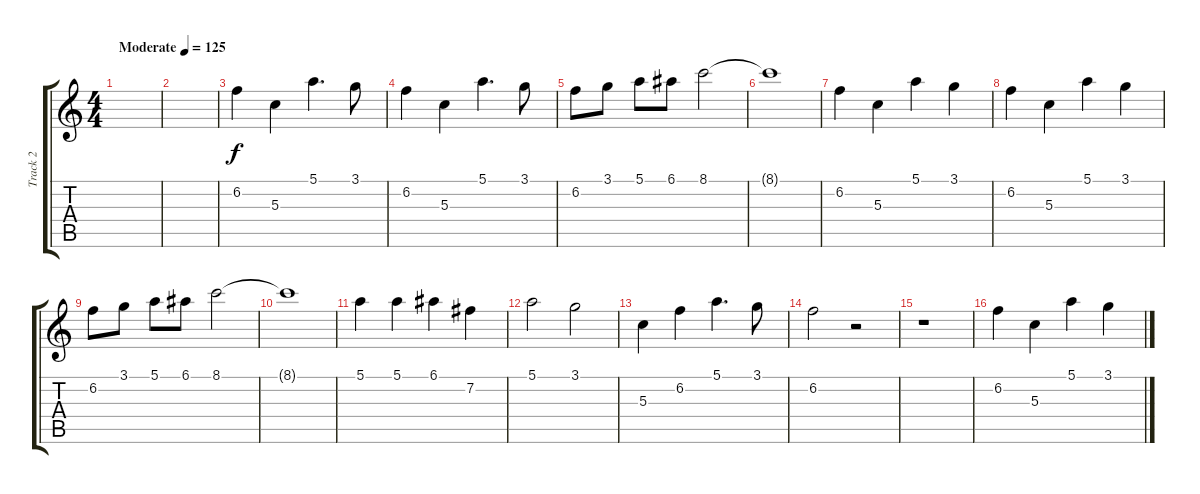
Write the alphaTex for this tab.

\track ("Track 2" "Track 2") {instrument distortionguitar}
\staff {score tabs}
\tuning (E4 B3 G3 D3 A2 E2) {hide}
\ts (4 4)
\tempo (125 "Moderate")
\clef g2
\ks c
|
|
6.2.4 5.3.4 5.1.4{d} 3.1.8 |
6.2.4 5.3.4 5.1.4{d} 3.1.8 |
6.2.8 3.1.8 5.1.8 6.1.8 8.1.2 |
8.1{t}.1 |
6.2.4 5.3.4 5.1.4 3.1.4 |
6.2.4 5.3.4 5.1.4 3.1.4 |
6.2.8 3.1.8 5.1.8 6.1.8 8.1.2 |
8.1{t}.1 |
5.1.4 5.1.4 6.1.4 7.2.4 |
5.1.2 3.1.2 |
5.3.4 6.2.4 5.1.4{d} 3.1.8 |
6.2.2 r.2 |
r.1 |
6.2.4 5.3.4 5.1.4 3.1.4
